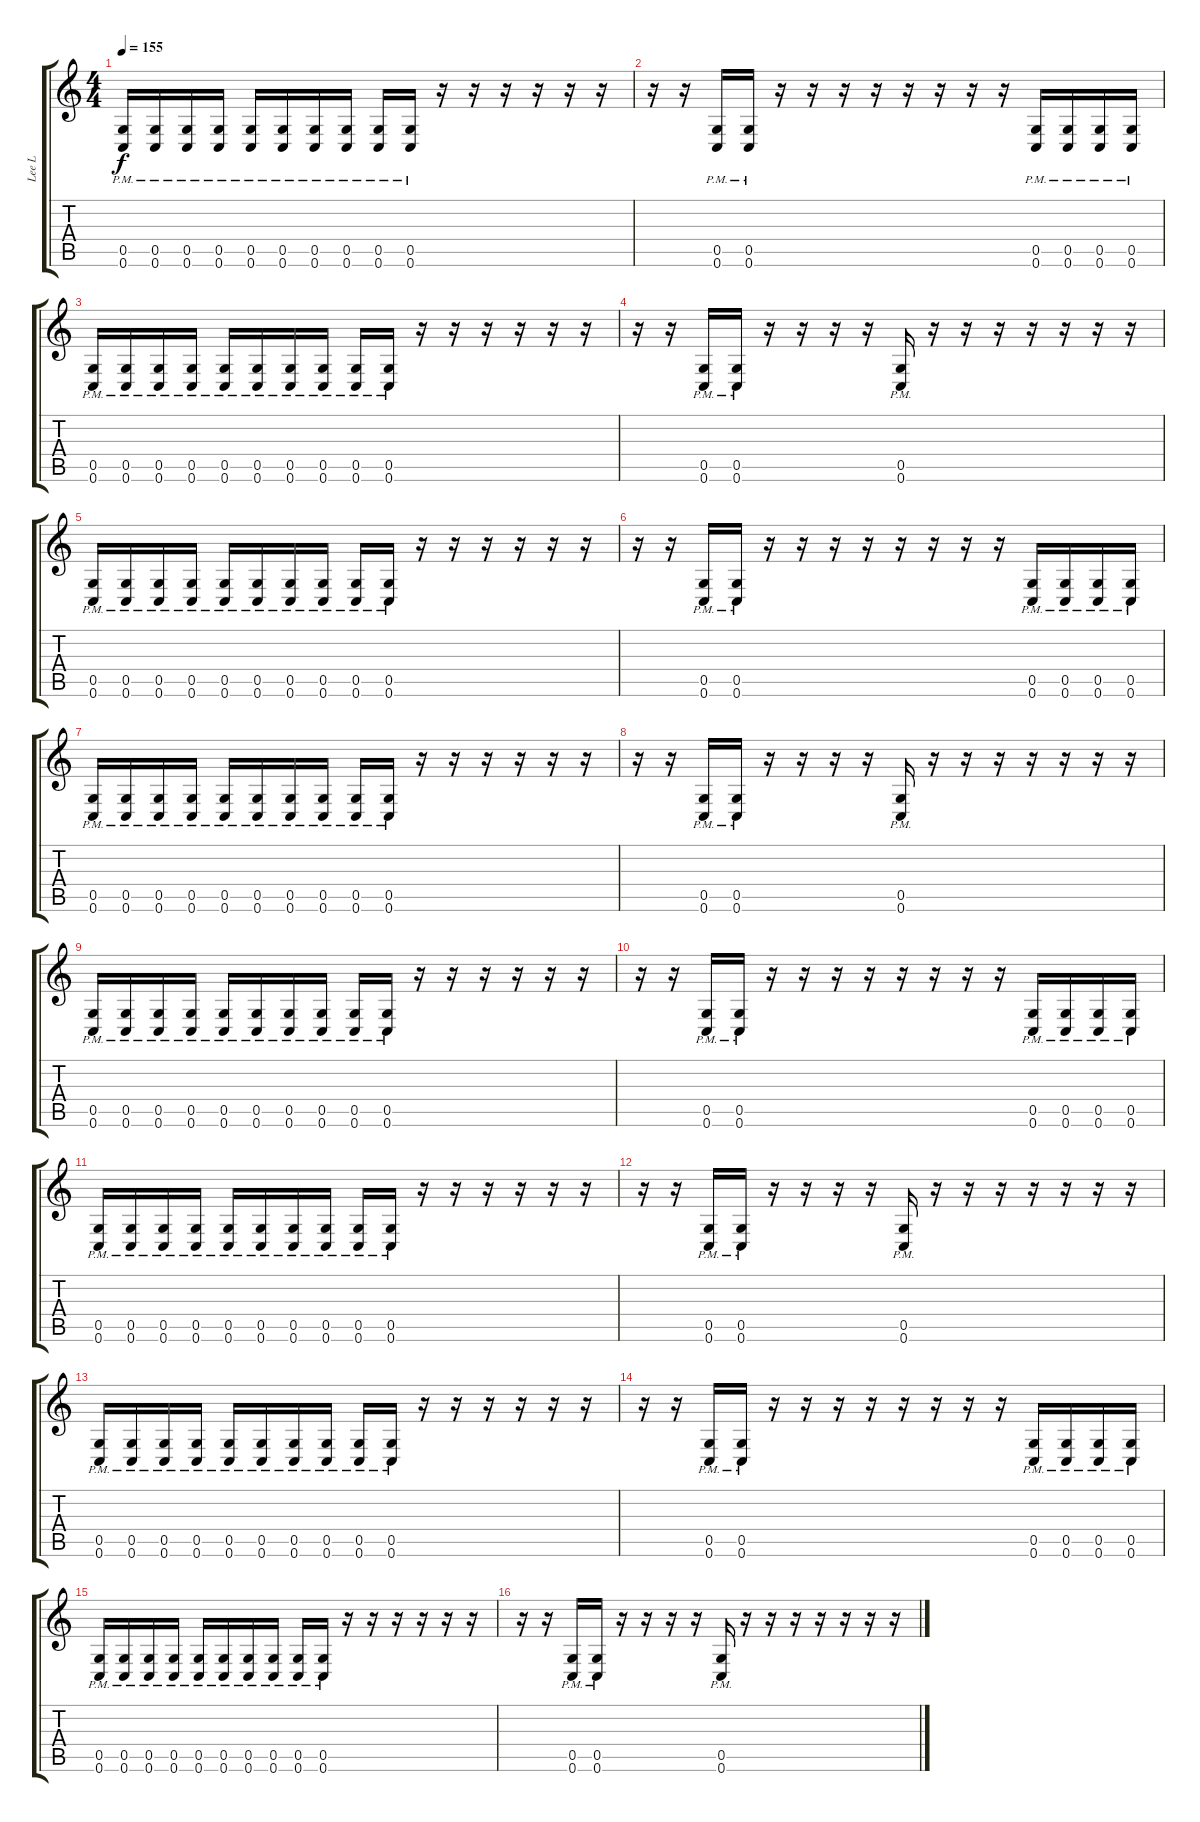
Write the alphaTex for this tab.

\track ("Lee L" "Lee L") {instrument distortionguitar}
\staff {score tabs}
\tuning (D4 A3 F3 C3 G2 C2) {hide}
\ts (4 4)
\tempo 155
\clef g2
\ks c
(0.5{pm} 0.6{pm}).16{dy f} (0.5{pm} 0.6{pm}).16 (0.5{pm} 0.6{pm}).16 (0.5{pm} 0.6{pm}).16 (0.5{pm} 0.6{pm}).16 (0.5{pm} 0.6{pm}).16 (0.5{pm} 0.6{pm}).16 (0.5{pm} 0.6{pm}).16 (0.5{pm} 0.6{pm}).16 (0.5{pm} 0.6{pm}).16 r.16 r.16 r.16 r.16 r.16 r.16 |
r.16 r.16 (0.5{pm} 0.6{pm}).16 (0.5{pm} 0.6{pm}).16 r.16 r.16 r.16 r.16 r.16 r.16 r.16 r.16 (0.5{pm} 0.6{pm}).16 (0.5{pm} 0.6{pm}).16 (0.5{pm} 0.6{pm}).16 (0.5{pm} 0.6{pm}).16 |
(0.5{pm} 0.6{pm}).16 (0.5{pm} 0.6{pm}).16 (0.5{pm} 0.6{pm}).16 (0.5{pm} 0.6{pm}).16 (0.5{pm} 0.6{pm}).16 (0.5{pm} 0.6{pm}).16 (0.5{pm} 0.6{pm}).16 (0.5{pm} 0.6{pm}).16 (0.5{pm} 0.6{pm}).16 (0.5{pm} 0.6{pm}).16 r.16 r.16 r.16 r.16 r.16 r.16 |
r.16 r.16 (0.5{pm} 0.6{pm}).16 (0.5{pm} 0.6{pm}).16 r.16 r.16 r.16 r.16 (0.5{pm} 0.6{pm}).16 r.16 r.16 r.16 r.16 r.16 r.16 r.16 |
(0.5{pm} 0.6{pm}).16 (0.5{pm} 0.6{pm}).16 (0.5{pm} 0.6{pm}).16 (0.5{pm} 0.6{pm}).16 (0.5{pm} 0.6{pm}).16 (0.5{pm} 0.6{pm}).16 (0.5{pm} 0.6{pm}).16 (0.5{pm} 0.6{pm}).16 (0.5{pm} 0.6{pm}).16 (0.5{pm} 0.6{pm}).16 r.16 r.16 r.16 r.16 r.16 r.16 |
r.16 r.16 (0.5{pm} 0.6{pm}).16 (0.5{pm} 0.6{pm}).16 r.16 r.16 r.16 r.16 r.16 r.16 r.16 r.16 (0.5{pm} 0.6{pm}).16 (0.5{pm} 0.6{pm}).16 (0.5{pm} 0.6{pm}).16 (0.5{pm} 0.6{pm}).16 |
(0.5{pm} 0.6{pm}).16 (0.5{pm} 0.6{pm}).16 (0.5{pm} 0.6{pm}).16 (0.5{pm} 0.6{pm}).16 (0.5{pm} 0.6{pm}).16 (0.5{pm} 0.6{pm}).16 (0.5{pm} 0.6{pm}).16 (0.5{pm} 0.6{pm}).16 (0.5{pm} 0.6{pm}).16 (0.5{pm} 0.6{pm}).16 r.16 r.16 r.16 r.16 r.16 r.16 |
r.16 r.16 (0.5{pm} 0.6{pm}).16 (0.5{pm} 0.6{pm}).16 r.16 r.16 r.16 r.16 (0.5{pm} 0.6{pm}).16 r.16 r.16 r.16 r.16 r.16 r.16 r.16 |
(0.5{pm} 0.6{pm}).16 (0.5{pm} 0.6{pm}).16 (0.5{pm} 0.6{pm}).16 (0.5{pm} 0.6{pm}).16 (0.5{pm} 0.6{pm}).16 (0.5{pm} 0.6{pm}).16 (0.5{pm} 0.6{pm}).16 (0.5{pm} 0.6{pm}).16 (0.5{pm} 0.6{pm}).16 (0.5{pm} 0.6{pm}).16 r.16 r.16 r.16 r.16 r.16 r.16 |
r.16 r.16 (0.5{pm} 0.6{pm}).16 (0.5{pm} 0.6{pm}).16 r.16 r.16 r.16 r.16 r.16 r.16 r.16 r.16 (0.5{pm} 0.6{pm}).16 (0.5{pm} 0.6{pm}).16 (0.5{pm} 0.6{pm}).16 (0.5{pm} 0.6{pm}).16 |
(0.5{pm} 0.6{pm}).16 (0.5{pm} 0.6{pm}).16 (0.5{pm} 0.6{pm}).16 (0.5{pm} 0.6{pm}).16 (0.5{pm} 0.6{pm}).16 (0.5{pm} 0.6{pm}).16 (0.5{pm} 0.6{pm}).16 (0.5{pm} 0.6{pm}).16 (0.5{pm} 0.6{pm}).16 (0.5{pm} 0.6{pm}).16 r.16 r.16 r.16 r.16 r.16 r.16 |
r.16 r.16 (0.5{pm} 0.6{pm}).16 (0.5{pm} 0.6{pm}).16 r.16 r.16 r.16 r.16 (0.5{pm} 0.6{pm}).16 r.16 r.16 r.16 r.16 r.16 r.16 r.16 |
(0.5{pm} 0.6{pm}).16 (0.5{pm} 0.6{pm}).16 (0.5{pm} 0.6{pm}).16 (0.5{pm} 0.6{pm}).16 (0.5{pm} 0.6{pm}).16 (0.5{pm} 0.6{pm}).16 (0.5{pm} 0.6{pm}).16 (0.5{pm} 0.6{pm}).16 (0.5{pm} 0.6{pm}).16 (0.5{pm} 0.6{pm}).16 r.16 r.16 r.16 r.16 r.16 r.16 |
r.16 r.16 (0.5{pm} 0.6{pm}).16 (0.5{pm} 0.6{pm}).16 r.16 r.16 r.16 r.16 r.16 r.16 r.16 r.16 (0.5{pm} 0.6{pm}).16 (0.5{pm} 0.6{pm}).16 (0.5{pm} 0.6{pm}).16 (0.5{pm} 0.6{pm}).16 |
(0.5{pm} 0.6{pm}).16 (0.5{pm} 0.6{pm}).16 (0.5{pm} 0.6{pm}).16 (0.5{pm} 0.6{pm}).16 (0.5{pm} 0.6{pm}).16 (0.5{pm} 0.6{pm}).16 (0.5{pm} 0.6{pm}).16 (0.5{pm} 0.6{pm}).16 (0.5{pm} 0.6{pm}).16 (0.5{pm} 0.6{pm}).16 r.16 r.16 r.16 r.16 r.16 r.16 |
r.16 r.16 (0.5{pm} 0.6{pm}).16 (0.5{pm} 0.6{pm}).16 r.16 r.16 r.16 r.16 (0.5{pm} 0.6{pm}).16 r.16 r.16 r.16 r.16 r.16 r.16 r.16
